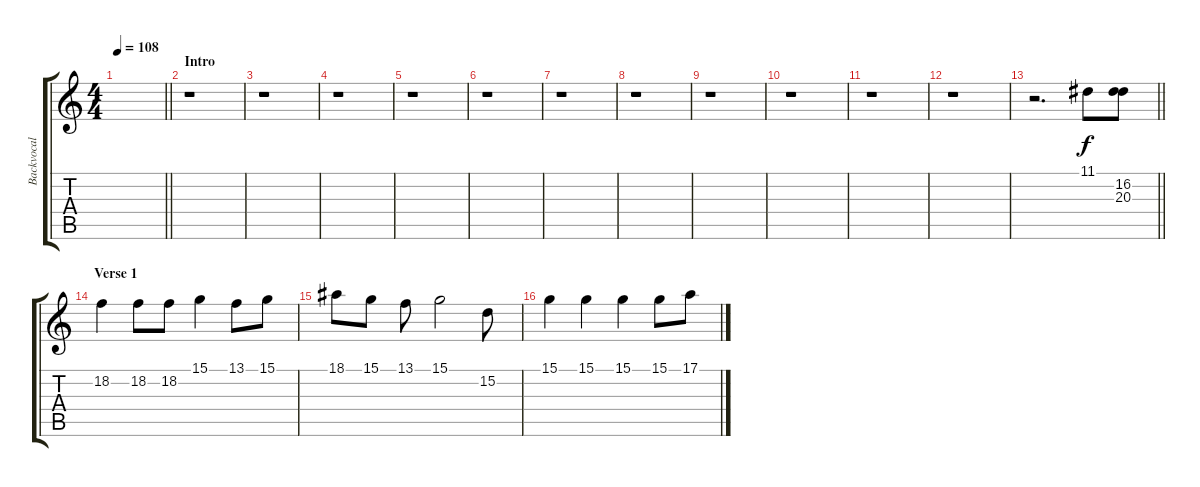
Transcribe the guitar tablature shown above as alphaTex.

\track ("Backvocal" "Backvocal") {instrument choiraahs}
\staff {score tabs}
\tuning (E4 B3 G3 D3 A2 E2) {hide}
\ts (4 4)
\tempo 108
\clef g2
\barLineRight lightlight
\ks c
|
\section ("" "Intro")
r.1 |
r.1 |
r.1 |
r.1 |
r.1 |
r.1 |
r.1 |
r.1 |
r.1 |
r.1 |
r.1 |
\barLineRight lightlight
r.2{d} 11.1.8 (16.2 20.3).8 |
\section ("" "Verse 1")
18.2.4 18.2.8 18.2.8 15.1.4 13.1.8 15.1.8 |
18.1.8 15.1.8 13.1.8 15.1.2 15.2.8 |
15.1.4 15.1.4 15.1.4 15.1.8 17.1.8
